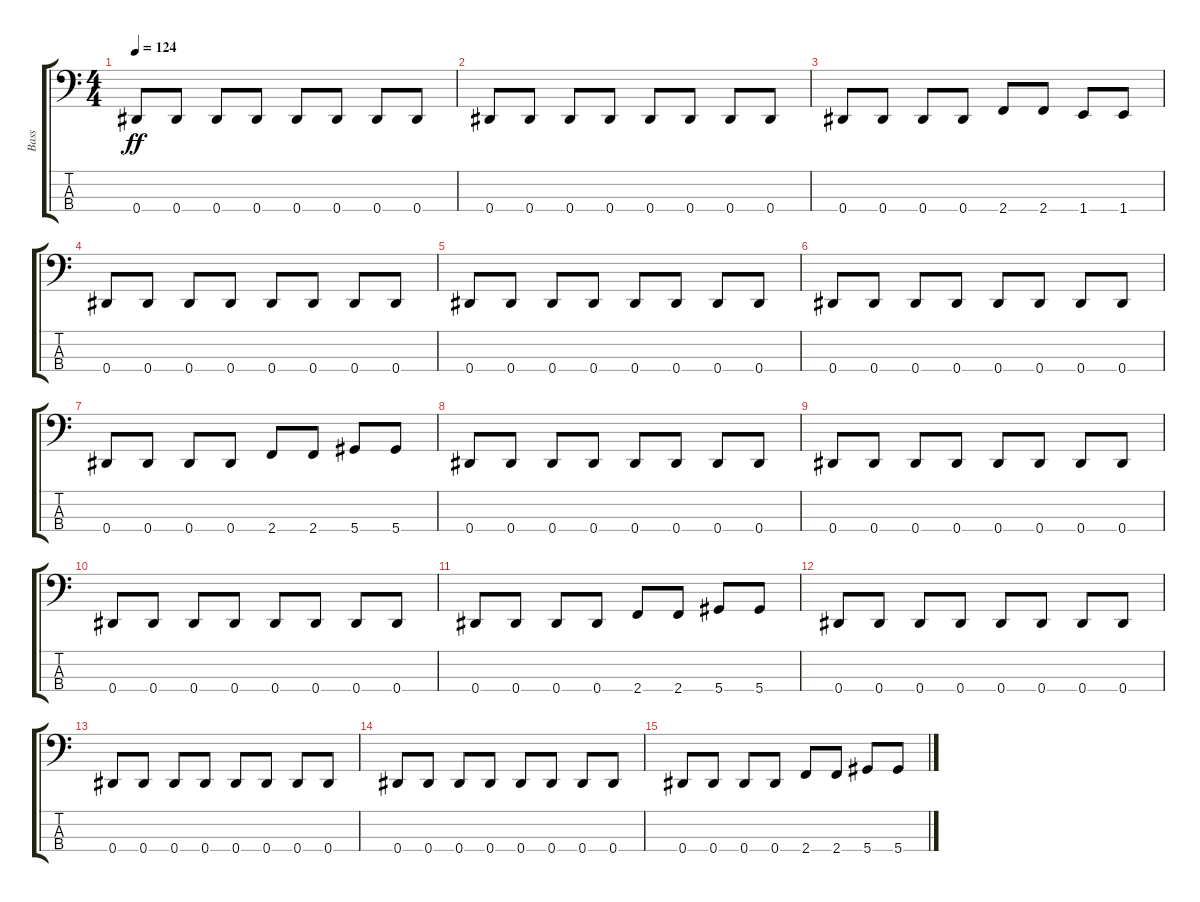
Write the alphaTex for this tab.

\track ("Bass" "Bass") {instrument electricbassfinger}
\staff {score tabs}
\tuning (Gb2 Db2 Ab1 Eb1) {hide}
\ts (4 4)
\tempo 124
\clef f4
\ks c
0.4.8{dy ff} 0.4.8 0.4.8 0.4.8 0.4.8 0.4.8 0.4.8 0.4.8 |
0.4.8 0.4.8 0.4.8 0.4.8 0.4.8 0.4.8 0.4.8 0.4.8 |
0.4.8 0.4.8 0.4.8 0.4.8 2.4.8 2.4.8 1.4.8 1.4.8 |
0.4.8 0.4.8 0.4.8 0.4.8 0.4.8 0.4.8 0.4.8 0.4.8 |
0.4.8 0.4.8 0.4.8 0.4.8 0.4.8 0.4.8 0.4.8 0.4.8 |
0.4.8 0.4.8 0.4.8 0.4.8 0.4.8 0.4.8 0.4.8 0.4.8 |
0.4.8 0.4.8 0.4.8 0.4.8 2.4.8 2.4.8 5.4.8 5.4.8 |
0.4.8 0.4.8 0.4.8 0.4.8 0.4.8 0.4.8 0.4.8 0.4.8 |
0.4.8 0.4.8 0.4.8 0.4.8 0.4.8 0.4.8 0.4.8 0.4.8 |
0.4.8 0.4.8 0.4.8 0.4.8 0.4.8 0.4.8 0.4.8 0.4.8 |
0.4.8 0.4.8 0.4.8 0.4.8 2.4.8 2.4.8 5.4.8 5.4.8 |
0.4.8 0.4.8 0.4.8 0.4.8 0.4.8 0.4.8 0.4.8 0.4.8 |
0.4.8 0.4.8 0.4.8 0.4.8 0.4.8 0.4.8 0.4.8 0.4.8 |
0.4.8 0.4.8 0.4.8 0.4.8 0.4.8 0.4.8 0.4.8 0.4.8 |
0.4.8 0.4.8 0.4.8 0.4.8 2.4.8 2.4.8 5.4.8 5.4.8
